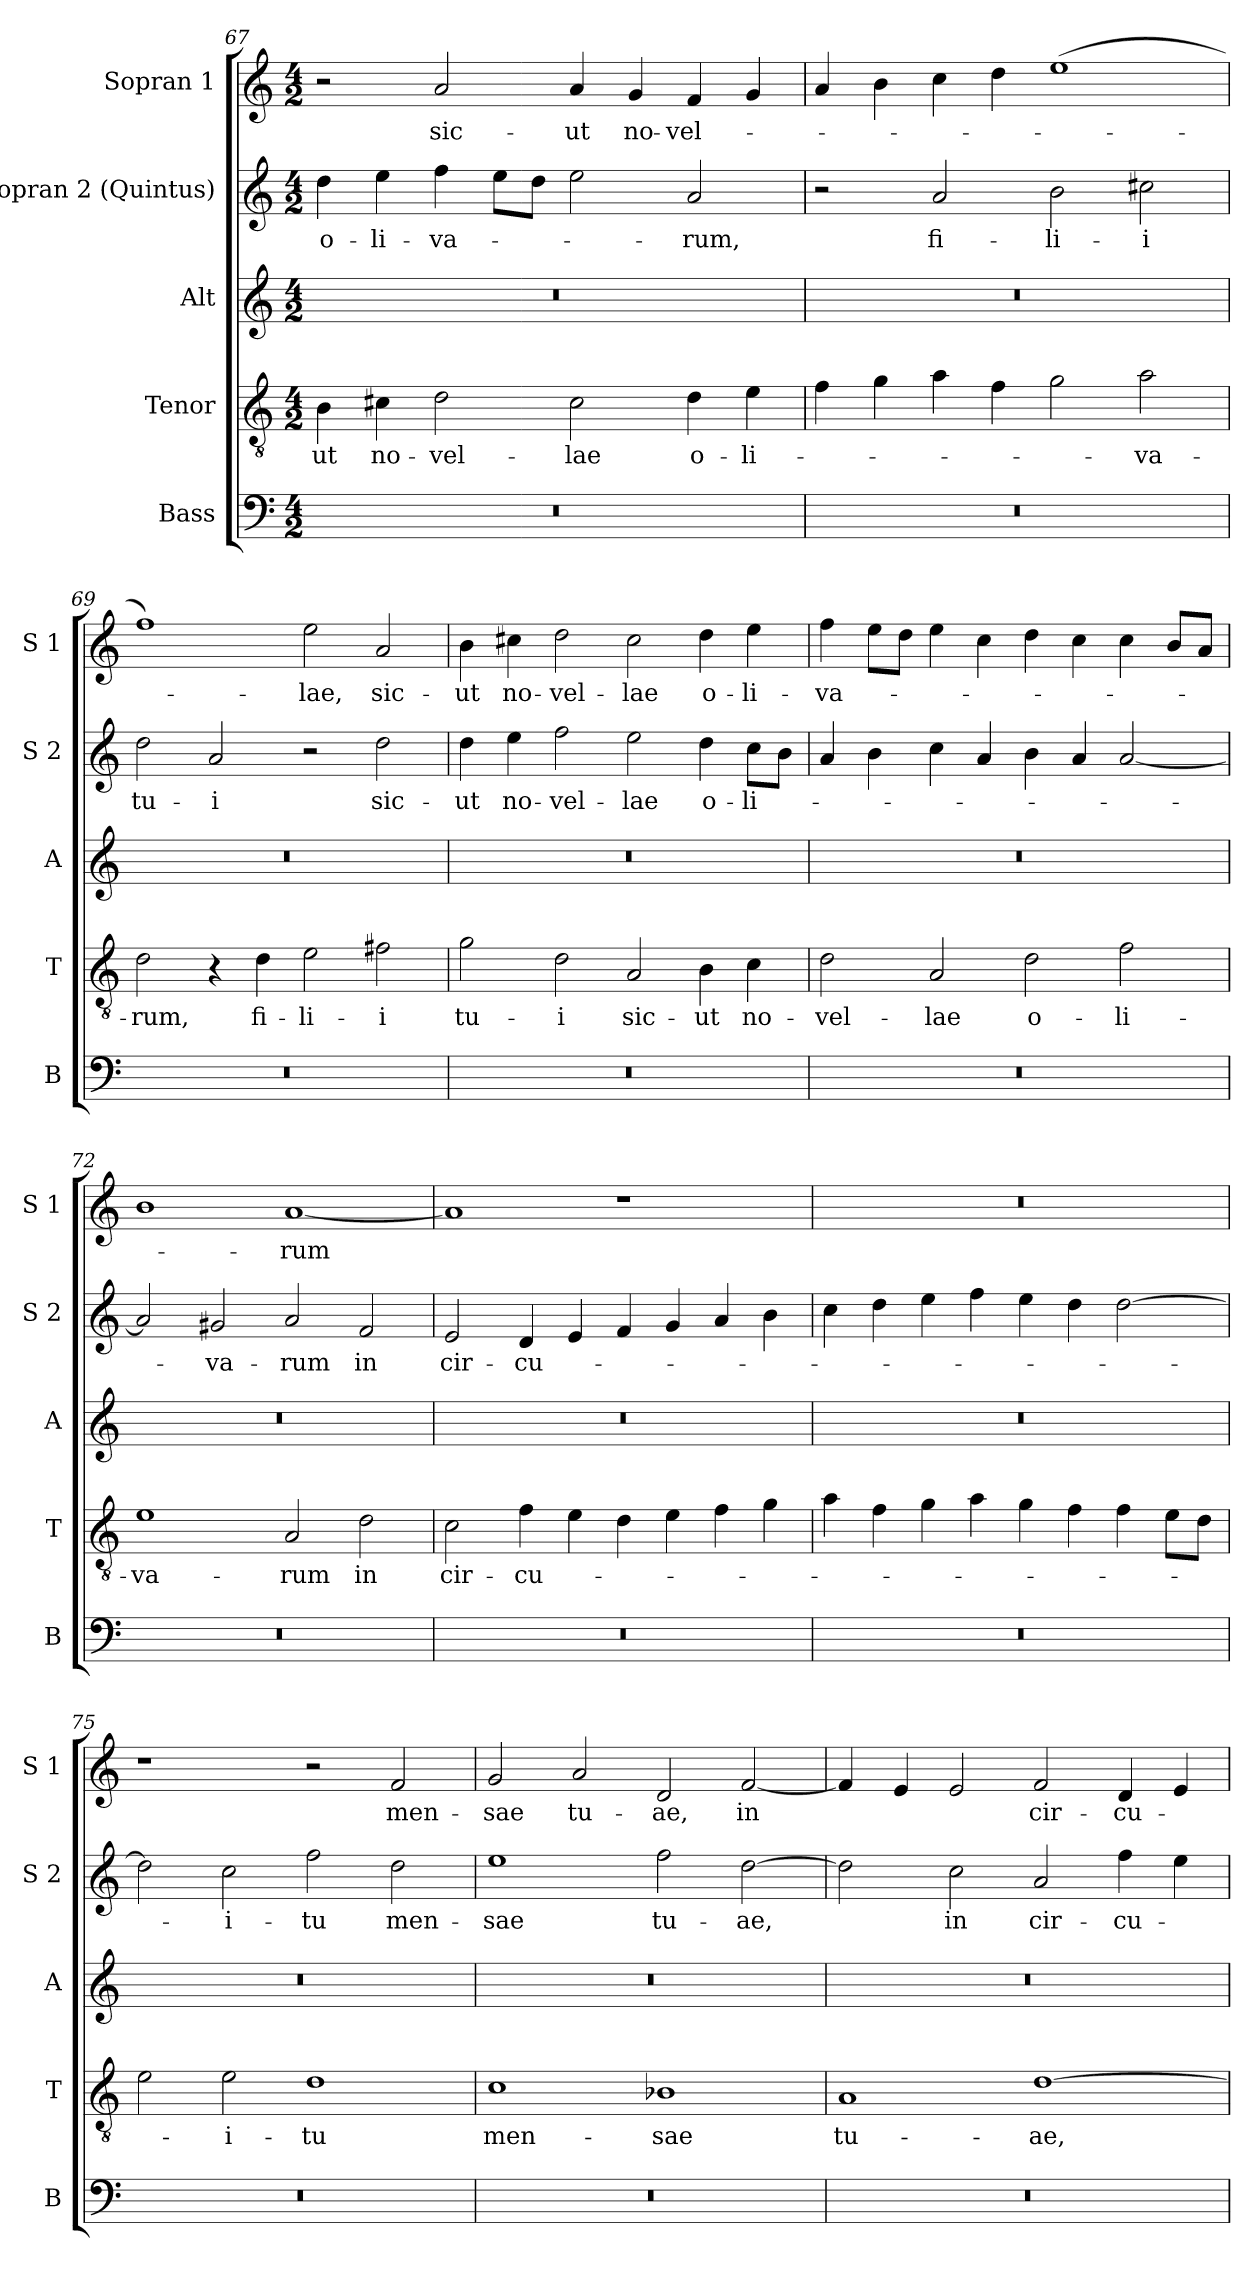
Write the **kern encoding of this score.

**kern	**kern	**text	**kern	**kern	**text	**kern	**text
*part5	*part4	*part4	*part3	*part2	*part2	*part1	*part1
*staff5	*staff4	*staff4	*staff3	*staff2	*staff2	*staff1	*staff1
*I"Bass	*I"Tenor	*	*I"Alt	*I"Sopran 2 (Quintus)	*	*I"Sopran 1	*
*I'B	*I'T	*	*I'A	*I'S 2	*	*I'S 1	*
!!LO:LB:g=z
*clefF4	*clefGv2	*	*clefG2	*clefG2	*	*clefG2	*
*k[]	*k[]	*	*k[]	*k[]	*	*k[]	*
*M4/2	*M4/2	*	*M4/2	*M4/2	*	*M4/2	*
=67	=67	=67	=67	=67	=67	=67	=67
0r	4B\	-ut	0r	4dd\	o-	2r	.
.	4c#X\	no-	.	4ee\	-li-	.	.
.	2d\	-vel-	.	4ff\	-va-	2a/	sic-
.	.	.	.	8ee\L	.	.	.
.	.	.	.	8dd\J	.	.	.
.	2c#\	-lae	.	2ee\	.	4a/	-ut
.	.	.	.	.	.	4g/	no-
.	4d\	o-	.	2a/	-rum,	4f/	-vel-
.	4e\	-li-	.	.	.	4g/	.
=68	=68	=68	=68	=68	=68	=68	=68
0r	4f\	.	0r	2r	.	4a/	.
.	4g\	.	.	.	.	4b\	.
.	4a\	.	.	2a/	fi-	4cc\	.
.	4f\	.	.	.	.	4dd\	.
.	2g\	.	.	2b\	-li-	(1ee	.
.	2a\	-va-	.	2cc#X\	-i	.	.
=69	=69	=69	=69	=69	=69	=69	=69
0r	2d\	-rum,	0r	2dd\	tu-	1ff)	.
.	4r	.	.	2a/	-i	.	.
.	4d\	fi-	.	.	.	.	.
.	2e\	-li-	.	2r	.	2ee\	-lae,
.	2f#X\	-i	.	2dd\	sic-	2a/	sic-
=70	=70	=70	=70	=70	=70	=70	=70
0r	2g\	tu-	0r	4dd\	-ut	4b\	-ut
.	.	.	.	4ee\	no-	4cc#X\	no-
.	2d\	-i	.	2ff\	-vel-	2dd\	-vel-
.	2A/	sic-	.	2ee\	-lae	2cc#\	-lae
.	4B\	-ut	.	4dd\	o-	4dd\	o-
.	4c\	no-	.	8cc\L	-li-	4ee\	-li-
.	.	.	.	8b\J	.	.	.
=71	=71	=71	=71	=71	=71	=71	=71
0r	2d\	-vel-	0r	4a/	.	4ff\	-va-
.	.	.	.	4b\	.	8ee\L	.
.	.	.	.	.	.	8dd\J	.
.	2A/	-lae	.	4cc\	.	4ee\	.
.	.	.	.	4a/	.	4cc\	.
.	2d\	o-	.	4b\	.	4dd\	.
.	.	.	.	4a/	.	4cc\	.
.	2f\	-li-	.	[2a/	.	4cc\	.
.	.	.	.	.	.	8b/L	.
.	.	.	.	.	.	8a/J	.
!!LO:LB:g=z
=72	=72	=72	=72	=72	=72	=72	=72
0r	1e	-va-	0r	2a/]	.	1b	.
.	.	.	.	2g#X/	-va-	.	.
.	2A/	-rum	.	2a/	-rum	[1a	-rum
.	2d\	in	.	2f/	in	.	.
=73	=73	=73	=73	=73	=73	=73	=73
0r	2c\	cir-	0r	2e/	cir-	1a]	.
.	4f\	-cu-	.	4d/	-cu-	.	.
.	4e\	.	.	4e/	.	.	.
.	4d\	.	.	4f/	.	1r	.
.	4e\	.	.	4g/	.	.	.
.	4f\	.	.	4a/	.	.	.
.	4g\	.	.	4b\	.	.	.
=74	=74	=74	=74	=74	=74	=74	=74
0r	4a\	.	0r	4cc\	.	0r	.
.	4f\	.	.	4dd\	.	.	.
.	4g\	.	.	4ee\	.	.	.
.	4a\	.	.	4ff\	.	.	.
.	4g\	.	.	4ee\	.	.	.
.	4f\	.	.	4dd\	.	.	.
.	4f\	.	.	[2dd\	.	.	.
.	8e\L	.	.	.	.	.	.
.	8d\J	.	.	.	.	.	.
=75	=75	=75	=75	=75	=75	=75	=75
0r	2e\	.	0r	2dd\]	.	1r	.
.	2e\	i-	.	2cc\	i-	.	.
.	1d	-tu	.	2ff\	-tu	2r	.
.	.	.	.	2dd\	men-	2f/	men-
=76	=76	=76	=76	=76	=76	=76	=76
0r	1c	men-	0r	1ee	-sae	2g/	-sae
.	.	.	.	.	.	2a/	tu-
.	1B-X	-sae	.	2ff\	tu-	2d/	-ae,
.	.	.	.	[2dd\	-ae,	[2f/	in
=77	=77	=77	=77	=77	=77	=77	=77
0r	1A	tu-	0r	2dd\]	.	4f/]	.
.	.	.	.	.	.	4e/	.
.	.	.	.	2cc\	in	2e/	.
.	[1d	-ae,	.	2a/	cir-	2f/	cir-
.	.	.	.	4ff\	-cu-	4d/	-cu-
.	.	.	.	4ee\	.	4e/	.
=	=	=	=	=	=	=	=
*-	*-	*-	*-	*-	*-	*-	*-
